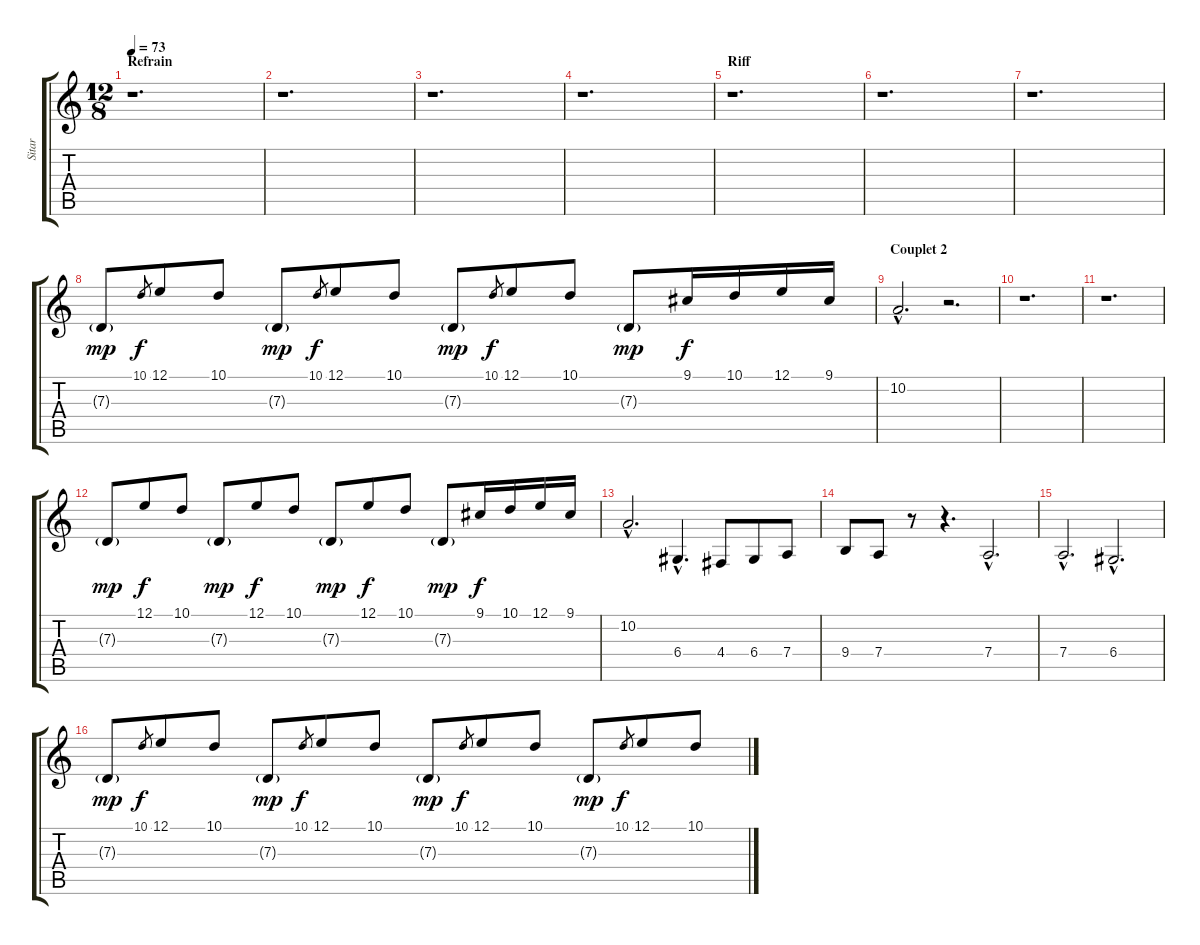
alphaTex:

\track ("Sitar" "Sitar") {instrument sitar}
\staff {score tabs}
\tuning (E4 B3 G3 D3 A2 E2) {hide}
\ts (12 8)
\section ("" "Refrain")
\tempo 73
\clef g2
\ks c
r.1{d dy f} |
r.1{d} |
r.1{d} |
r.1{d} |
\section ("" "Riff")
r.1{d} |
r.1{d} |
r.1{d} |
7.3{g}.8{dy mp} 10.1.8{gr dy f} 12.1.8 10.1.8 7.3{g}.8{dy mp} 10.1.8{gr dy f} 12.1.8 10.1.8 7.3{g}.8{dy mp} 10.1.8{gr dy f} 12.1.8 10.1.8 7.3{g}.8{dy mp} 9.1.16{dy f} 10.1.16 12.1.16 9.1.16 |
\section ("" "Couplet 2")
10.2{hac}.2{d} r.2{d} |
r.1{d} |
r.1{d} |
7.3{g}.8{dy mp} 12.1.8{dy f} 10.1.8 7.3{g}.8{dy mp} 12.1.8{dy f} 10.1.8 7.3{g}.8{dy mp} 12.1.8{dy f} 10.1.8 7.3{g}.8{dy mp} 9.1.16{dy f} 10.1.16 12.1.16 9.1.16 |
10.2{hac}.2{d} 6.4{hac}.4{d volume 7 balance 16} 4.4.8 6.4.8 7.4.8 |
9.4.8 7.4.8 r.8 r.4{d} 7.4{hac}.2{d} |
7.4{hac}.2{d volume 7 balance 16 instrument sitar} 6.4{hac}.2{d} |
7.3{g}.8{dy mp} 10.1.8{gr dy f} 12.1.8 10.1.8 7.3{g}.8{dy mp} 10.1.8{gr dy f} 12.1.8 10.1.8 7.3{g}.8{dy mp} 10.1.8{gr dy f} 12.1.8 10.1.8 7.3{g}.8{dy mp} 10.1.8{gr dy f} 12.1.8 10.1.8
